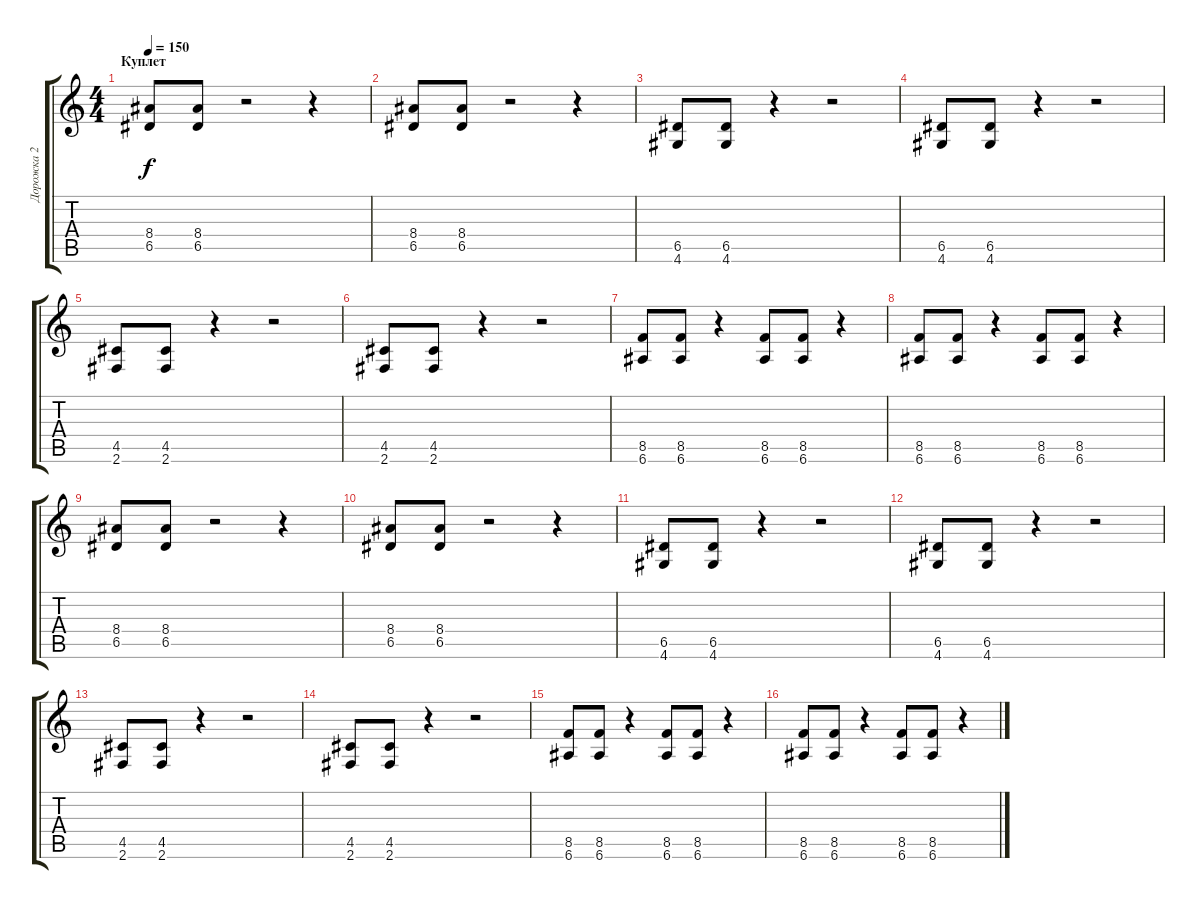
\track ("Дорожка 2" "Дорожка 2") {instrument distortionguitar}
\staff {score tabs}
\tuning (E4 B3 G3 D3 A2 E2) {hide}
\ts (4 4)
\section ("" "Куплет")
\tempo 150
\clef g2
\ks c
(8.4 6.5).8{dy f} (8.4 6.5).8 r.2 r.4 |
(8.4 6.5).8 (8.4 6.5).8 r.2 r.4 |
(6.5 4.6).8 (6.5 4.6).8 r.4 r.2 |
(6.5 4.6).8 (6.5 4.6).8 r.4 r.2 |
(4.5 2.6).8 (4.5 2.6).8 r.4 r.2 |
(4.5 2.6).8 (4.5 2.6).8 r.4 r.2 |
(8.5 6.6).8 (8.5 6.6).8 r.4 (8.5 6.6).8 (8.5 6.6).8 r.4 |
(8.5 6.6).8 (8.5 6.6).8 r.4 (8.5 6.6).8 (8.5 6.6).8 r.4 |
(8.4 6.5).8 (8.4 6.5).8 r.2 r.4 |
(8.4 6.5).8 (8.4 6.5).8 r.2 r.4 |
(6.5 4.6).8 (6.5 4.6).8 r.4 r.2 |
(6.5 4.6).8 (6.5 4.6).8 r.4 r.2 |
(4.5 2.6).8 (4.5 2.6).8 r.4 r.2 |
(4.5 2.6).8 (4.5 2.6).8 r.4 r.2 |
(8.5 6.6).8 (8.5 6.6).8 r.4 (8.5 6.6).8 (8.5 6.6).8 r.4 |
(8.5 6.6).8 (8.5 6.6).8 r.4 (8.5 6.6).8 (8.5 6.6).8 r.4
